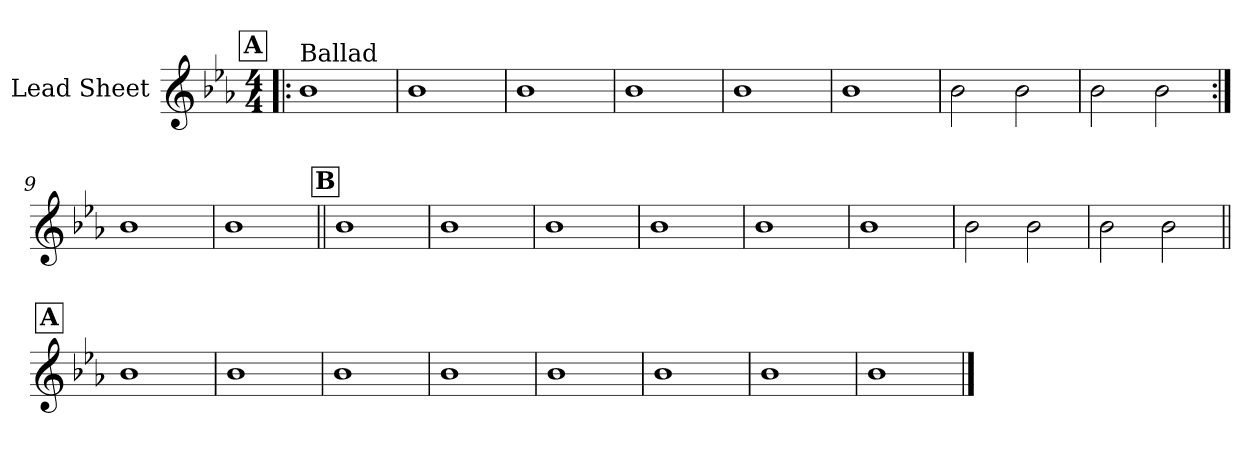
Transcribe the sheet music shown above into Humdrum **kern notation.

**kern
*part1
*staff1
*I"Lead Sheet
*clefG2
*k[b-e-a-]
*E-:
*M4/4
!!LO:REH:place=s1:a:fs=14:t=A
=1!|:
!LO:TX:a:t=Ballad
1b-
=2
1b-
=3
1b-
=4
1b-
!!LO:LB:g=z
=5
1b-
=6
1b-
=7
2b-\
2b-\
=8
2b-\
2b-\
!!LO:LB:g=z
=9:|!
1b-
=10
1b-
!!LO:LB:g=z
!!LO:REH:place=s1:a:fs=14:t=B
=11||
1b-
=12
1b-
=13
1b-
=14
1b-
!!LO:LB:g=z
=15
1b-
=16
1b-
=17
2b-\
2b-\
=18
2b-\
2b-\
!!LO:LB:g=z
!!LO:REH:place=s1:a:fs=14:t=A
=19||
1b-
=20
1b-
=21
1b-
=22
1b-
!!LO:LB:g=z
=23
1b-
=24
1b-
=25
1b-
=26
1b-
==
*-
